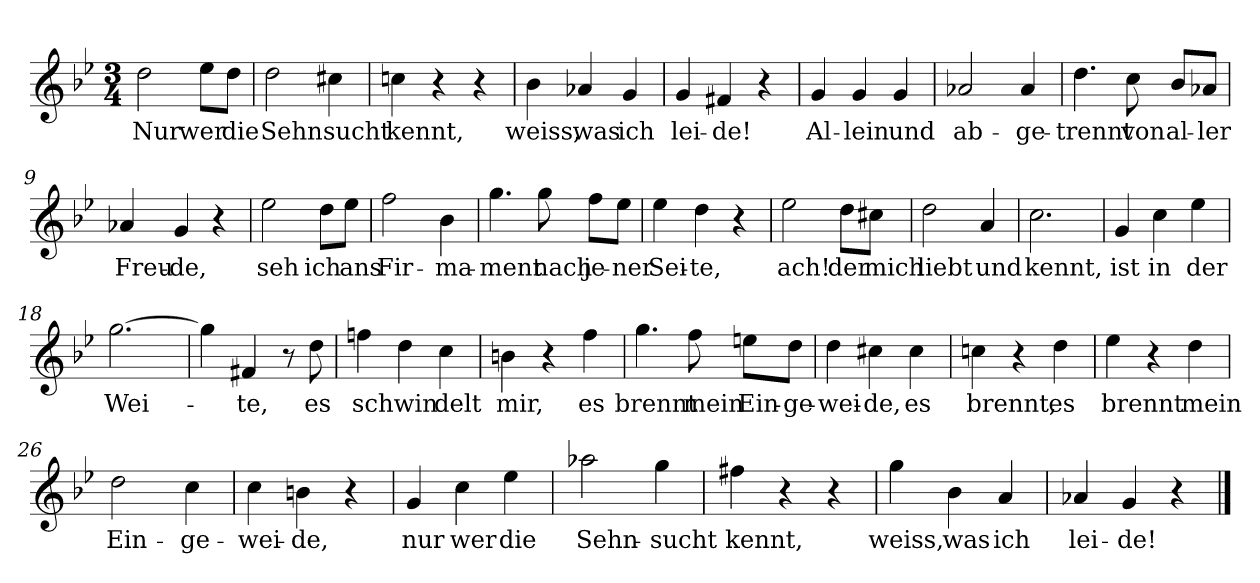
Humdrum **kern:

**kern	**text
*part1	*part1
*staff1	*staff1
*clefG2	*
*k[b-e-]	*
*M3/4	*
=1	=1
!	!LO:LY:b
2dd\	Nur
!	!LO:LY:b
8ee-\L	wer
!	!LO:LY:b
8dd\J	die
=2	=2
!	!LO:LY:b
2dd\	Sehn
!	!LO:LY:b
4cc#X\	-sucht
=3	=3
!	!LO:LY:b
4ccn\	kennt,
4r	.
4r	.
=4	=4
!	!LO:LY:b
4b-\	weiss,
!	!LO:LY:b
4a-X/	was
!	!LO:LY:b
4g/	ich
=5	=5
!	!LO:LY:b
4g/	lei-
!	!LO:LY:b
4f#X/	-de!
4r	.
=6	=6
!	!LO:LY:b
4g/	Al-
!	!LO:LY:b
4g/	-lein
!	!LO:LY:b
4g/	und
=7	=7
!	!LO:LY:b
2a-X/	ab-
!	!LO:LY:b
4a-/	-ge-
=8	=8
!	!LO:LY:b
4.dd\	-trennt
!	!LO:LY:b
8cc\	von
!	!LO:LY:b
8b-/L	al-
!	!LO:LY:b
8a-X/J	-ler
=9	=9
!	!LO:LY:b
4a-X/	Freu-
!	!LO:LY:b
4g/	-de,
4r	.
!!LO:LB:g=z
=10	=10
!	!LO:LY:b
2ee-\	seh
!	!LO:LY:b
8dd\L	ich
!	!LO:LY:b
8ee-\J	ans
=11	=11
!	!LO:LY:b
2ff\	Fir-
!	!LO:LY:b
4b-\	-ma-
=12	=12
!	!LO:LY:b
4.gg\	-ment
!	!LO:LY:b
8gg\	nach
!	!LO:LY:b
8ff\L	je-
!	!LO:LY:b
8ee-\J	-ner
=13	=13
!	!LO:LY:b
4ee-\	Sei-
!	!LO:LY:b
4dd\	-te,
4r	.
=14	=14
!	!LO:LY:b
2ee-\	ach!
!	!LO:LY:b
8dd\L	der
!	!LO:LY:b
8cc#X\J	mich
=15	=15
!	!LO:LY:b
2dd\	liebt
!	!LO:LY:b
4a/	und
=16	=16
!	!LO:LY:b
2.cc\	kennt,
=17	=17
!	!LO:LY:b
4g/	ist
!	!LO:LY:b
4cc\	in
!	!LO:LY:b
4ee-\	der
=18	=18
!	!LO:LY:b
[2.gg\	Wei-
=19	=19
4gg\]	.
!	!LO:LY:b
4f#X/	-te,
8r	.
!	!LO:LY:b
8dd\	es
!!LO:LB:g=z
=20	=20
!	!LO:LY:b
4ffn\	schwin
4dd\	.
!	!LO:LY:b
4cc\	delt
=21	=21
!	!LO:LY:b
4bn\	mir,
4r	.
!	!LO:LY:b
4ff\	es
=22	=22
!	!LO:LY:b
4.gg\	brennt
!	!LO:LY:b
8ff\	mein
!	!LO:LY:b
8een\L	Ein-
!	!LO:LY:b
8dd\J	-ge-
=23	=23
!	!LO:LY:b
4dd\	-wei-
!	!LO:LY:b
4cc#X\	-de,
!	!LO:LY:b
4cc#\	es
=24	=24
!	!LO:LY:b
4ccn\	brennt,
4r	.
!	!LO:LY:b
4dd\	es
=25	=25
!	!LO:LY:b
4ee-\	brennt
4r	.
!	!LO:LY:b
4dd\	mein
=26	=26
!	!LO:LY:b
2dd\	Ein-
!	!LO:LY:b
4cc\	-ge-
=27	=27
!	!LO:LY:b
4cc\	-wei-
!	!LO:LY:b
4bn\	-de,
4r	.
=28	=28
!	!LO:LY:b
4g/	nur
!	!LO:LY:b
4cc\	wer
!	!LO:LY:b
4ee-\	die
!!LO:LB:g=z
=29	=29
!	!LO:LY:b
2aa-X\	Sehn-
!	!LO:LY:b
4gg\	-sucht
=30	=30
!	!LO:LY:b
4ff#X\	kennt,
4r	.
4r	.
=31	=31
!	!LO:LY:b
4gg\	weiss,
!	!LO:LY:b
4b-\	was
!	!LO:LY:b
4a/	ich
=32	=32
!	!LO:LY:b
4a-X/	lei-
!	!LO:LY:b
4g/	-de!
4r	.
==	==
*-	*-
